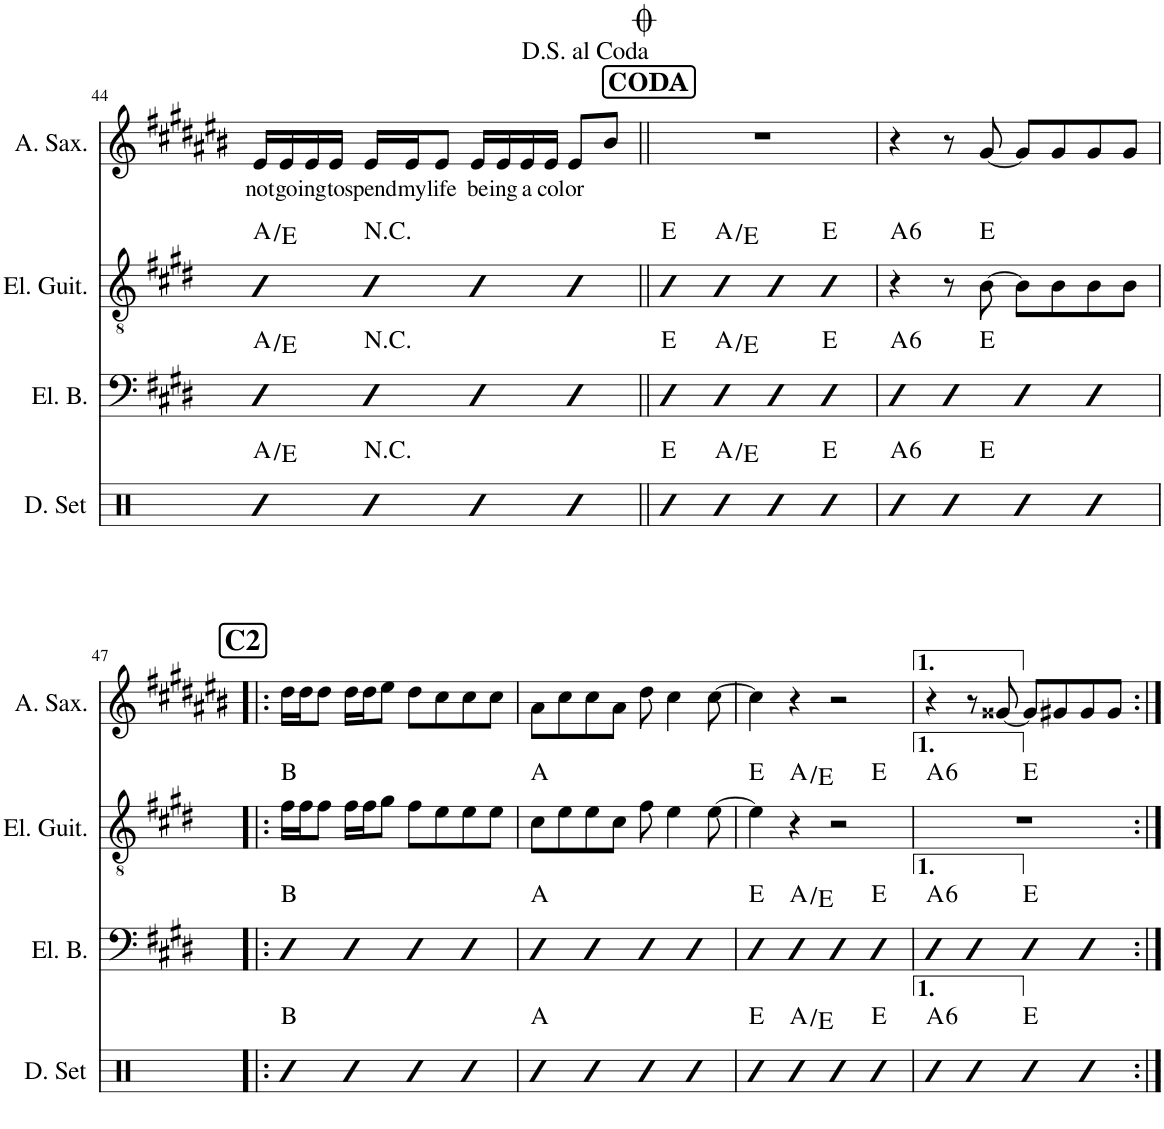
**kern	**harte	**kern	**harte	**kern	**harte	**kern	**text
*part4	*part4	*part3	*part3	*part2	*part2	*part1	*part1
*staff4	*	*staff3	*	*staff2	*	*staff1	*staff1
*I"Drumset	*	*I"Electric Bass	*	*I"Electric Guitar	*	*I"Alto Saxophone	*
*I'D. Set	*	*I'El. B.	*	*I'El. Guit.	*	*I'A. Sax.	*
!!LO:PB:g=z
*clefX	*	*clefF4	*	*clefGv2	*	*clefG2	*
*	*	*Trd7c12	*	*	*	*Trd5c9	*
*k[]	*	*k[f#c#g#d#]	*	*k[f#c#g#d#]	*	*k[f#c#g#d#a#e#b#]	*
*M4/4	*	*M4/4	*	*M4/4	*	*M4/4	*
=44	=44	=44	=44	=44	=44	=44	=44
!	!	!	!	!	!	!	!LO:LY:b
4R	A:maj/5	4D#	A:maj/5	4B	A:maj/5	16e#/LL	not
!	!	!	!	!	!	!	!LO:LY:b
.	.	.	.	.	.	16e#/	go
!	!	!	!	!	!	!	!LO:LY:b
.	.	.	.	.	.	16e#/	ing
!	!	!	!	!	!	!	!LO:LY:b
.	.	.	.	.	.	16e#/JJ	to
!	!LO:H:kt=N.C.	!	!LO:H:kt=N.C.	!	!LO:H:kt=N.C.	!	!LO:LY:b
4R	N	4D#	N	4B	N	16e#/LL	spend
!	!	!	!	!	!	!	!LO:LY:b
.	.	.	.	.	.	16e#/J	my
!	!	!	!	!	!	!	!LO:LY:b
.	.	.	.	.	.	8e#/J	life
!	!	!	!	!	!	!	!LO:LY:b
4R	.	4D#	.	4B	.	16e#/LL	be
!	!	!	!	!	!	!	!LO:LY:b
.	.	.	.	.	.	16e#/	ing
!	!	!	!	!	!	!	!LO:LY:b
.	.	.	.	.	.	16e#/	a
!	!	!	!	!	!	!	!LO:LY:b
.	.	.	.	.	.	16e#/JJ	col
!	!	!	!	!	!	!	!LO:LY:b
4R	.	4D#	.	4B	.	8e#/L	or
.	.	.	.	.	.	8b#/J	.
!!LO:REH:place=s1:a:B:cj:fs=12:t=CODA
=45||	=45||	=45||	=45||	=45||	=45||	=45||	=45||
4R	E:maj	4D#	E:maj	4B	E:maj	1r	.
4R	A:maj/5	4D#	A:maj/5	4B	A:maj/5	.	.
4R	.	4D#	.	4B	.	.	.
4R	E:maj	4D#	E:maj	4B	E:maj	.	.
=46	=46	=46	=46	=46	=46	=46	=46
!	!LO:H:kt=6	!	!LO:H:kt=6	!	!LO:H:kt=6	!	!
*^	*	*^	*	*	*	*	*
4R	4.ryy	A:maj6	4D#	4.ryy	A:maj6	4r	A:maj6	4r	.
4R	.	.	4D#	.	.	8r	.	8r	.
.	2ryy	E:maj	.	2ryy	E:maj	[8B\	E:maj	[8g#/	.
4R	.	.	4D#	.	.	8B\L]	.	8g#/L]	.
.	.	.	.	.	.	8B\	.	8g#/	.
4R	.	.	4D#	.	.	8B\	.	8g#/	.
.	8ryy	.	.	8ryy	.	8B\J	.	8g#/J	.
*v	*v	*	*	*	*	*	*	*	*
*	*	*v	*v	*	*	*	*	*
!!LO:LB:g=z
!!LO:REH:place=s1:a:B:cj:fs=14:t=C2
=47!|:	=47!|:	=47!|:	=47!|:	=47!|:	=47!|:	=47!|:	=47!|:
4R	B:maj	4D#	B:maj	16f#\LL	B:maj	16dd#\LL	.
.	.	.	.	16f#\J	.	16dd#\J	.
.	.	.	.	8f#\J	.	8dd#\J	.
4R	.	4D#	.	16f#\LL	.	16dd#\LL	.
.	.	.	.	16f#\J	.	16dd#\J	.
.	.	.	.	8g#\J	.	8ee#\J	.
4R	.	4D#	.	8f#\L	.	8dd#\L	.
.	.	.	.	8e\	.	8cc#\	.
4R	.	4D#	.	8e\	.	8cc#\	.
.	.	.	.	8e\J	.	8cc#\J	.
=48	=48	=48	=48	=48	=48	=48	=48
4R	A:maj	4D#	A:maj	8c#\L	A:maj	8a#\L	.
.	.	.	.	8e\	.	8cc#\	.
4R	.	4D#	.	8e\	.	8cc#\	.
.	.	.	.	8c#\J	.	8a#\J	.
4R	.	4D#	.	8f#\	.	8dd#\	.
.	.	.	.	4e\	.	4cc#\	.
4R	.	4D#	.	.	.	.	.
.	.	.	.	[8e\	.	[8cc#\	.
=49	=49	=49	=49	=49	=49	=49	=49
*	*	*	*	*^	*	*	*
4R	E:maj	4D#	E:maj	4e\]	2.ryy	E:maj	4cc#\]	.
4R	A:maj/5	4D#	A:maj/5	4r	.	A:maj/5	4r	.
4R	.	4D#	.	2r	.	.	2r	.
4R	E:maj	4D#	E:maj	.	4ryy	E:maj	.	.
=50	=50	=50	=50	=50	=50	=50	=50	=50
!	!LO:H:kt=6	!	!LO:H:kt=6	!	!	!LO:H:kt=6	!	!
4R	A:maj6	4D#	A:maj6	1r	2ryy	A:maj6	4r	.
4R	.	4D#	.	.	.	.	8r	.
.	.	.	.	.	.	.	[8g##X/	.
4R	E:maj	4D#	E:maj	.	2ryy	E:maj	8g##/L]	.
.	.	.	.	.	.	.	8g#X/	.
4R	.	4D#	.	.	.	.	8g#/	.
.	.	.	.	.	.	.	8g#/J	.
*	*	*	*	*v	*v	*	*	*
=:|!	=:|!	=:|!	=:|!	=:|!	=:|!	=:|!	=:|!
*-	*-	*-	*-	*-	*-	*-	*-
